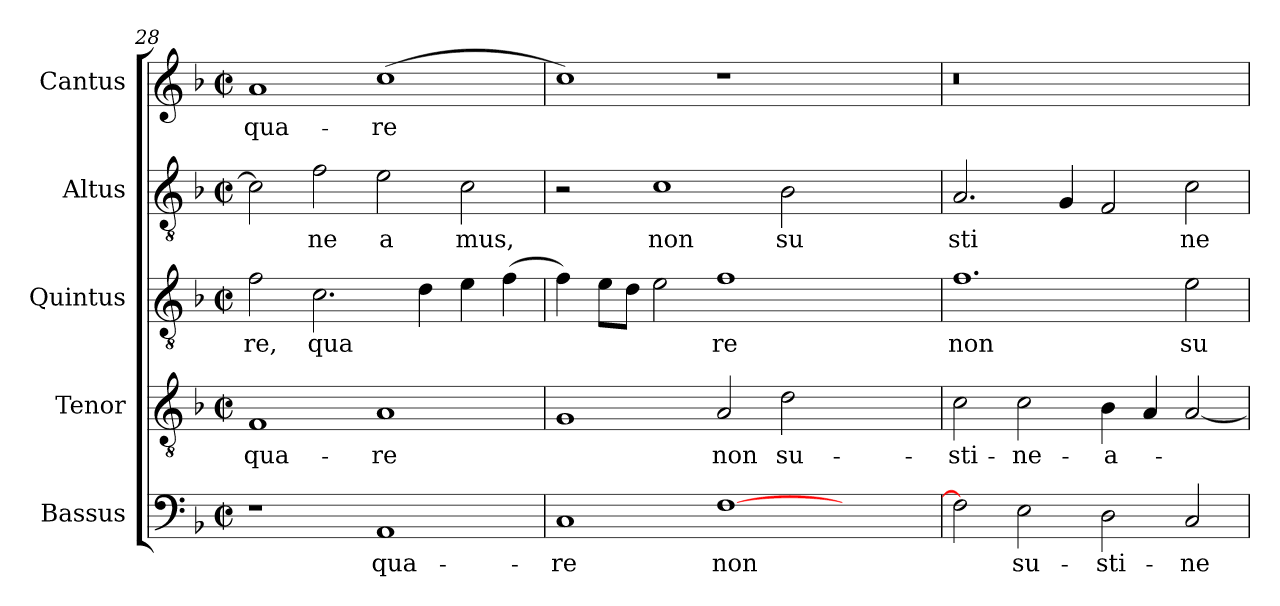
**kern	**text	**kern	**text	**kern	**text	**kern	**text	**kern	**text
*part5	*part5	*part4	*part4	*part3	*part3	*part2	*part2	*part1	*part1
*staff5	*staff5	*staff4	*staff4	*staff3	*staff3	*staff2	*staff2	*staff1	*staff1
*I"Bassus	*	*I"Tenor	*	*I"Quintus	*	*I"Altus	*	*I"Cantus	*
*clefF4	*	*clefGv2	*	*clefGv2	*	*clefGv2	*	*clefG2	*
*k[b-]	*	*k[b-]	*	*k[b-]	*	*k[b-]	*	*k[b-]	*
*F:	*	*F:	*	*F:	*	*F:	*	*F:	*
*M2/2	*	*M2/2	*	*M2/2	*	*M2/2	*	*M2/2	*
*met(c|)	*	*met(c|)	*	*met(c|)	*	*met(c|)	*	*met(c|)	*
=28	=28	=28	=28	=28	=28	=28	=28	=28	=28
!	!	!	!LO:LY:b:cj	!	!LO:LY:b:cj	!	!	!	!LO:LY:b:cj
1r	.	1F	qua-	2f\	re,	2c\]	.	1a	qua-
!	!	!	!	!	!LO:LY:b	!	!LO:LY:b:cj	!	!
.	.	.	.	2.c\	qua	2f\	ne	.	.
!	!LO:LY:b:cj	!	!LO:LY:b:cj	!	!	!	!LO:LY:b:cj	!	!LO:LY:b:cj
1AA	qua-	1A	-re	.	.	2e\	a	(>1cc	-re
.	.	.	.	4d\	.	.	.	.	.
!	!	!	!	!	!	!	!LO:LY:b:cj	!	!
.	.	.	.	4e\	.	2c\	mus,	.	.
.	.	.	.	(>4f\	.	.	.	.	.
=29	=29	=29	=29	=29	=29	=29	=29	=29	=29
!	!LO:LY:b:cj	!	!	!	!	!	!	!	!
1C	-re	1G	.	4f\)	.	2r	.	1cc)	.
.	.	.	.	8e\L	.	.	.	.	.
.	.	.	.	8d\J	.	.	.	.	.
!	!	!	!	!	!	!	!LO:LY:b:cj	!	!
.	.	.	.	2e\	.	1c	non	.	.
!	!LO:LY:b	!	!LO:LY:b:cj	!	!LO:LY:b:cj	!	!	!LO:N:vis=1	!
[>1F	non	2A/	non	1f	re	.	.	0r	.
!	!	!	!LO:LY:b:cj	!	!	!	!LO:LY:b:cj	!	!
.	.	2d\	su-	.	.	2B-\	su	.	.
1ryy	.	1ryy	.	1ryy	.	1ryy	.	.	.
=30	=30	=30	=30	=30	=30	=30	=30	=30	=30
!	!	!	!LO:LY:b:cj	!	!LO:LY:b:cj	!	!LO:LY:b:cj	!	!
2F\]	.	2c\	-sti-	1.f	non	2.A/	sti	0r	.
!	!LO:LY:b:cj	!	!LO:LY:b:cj	!	!	!	!	!	!
2E\	su-	2c\	-ne-	.	.	.	.	.	.
.	.	.	.	.	.	4G/	.	.	.
!	!LO:LY:b:cj	!	!LO:LY:b:cj	!	!	!	!	!	!
2D\	-sti-	4B-\	-a-	.	.	2F/	.	.	.
.	.	4A/	.	.	.	.	.	.	.
!	!LO:LY:b:cj	!	!	!	!LO:LY:b:cj	!	!LO:LY:b:cj	!	!
2C/	-ne-	[<2A/	.	2e\	su	2c\	ne	.	.
=	=	=	=	=	=	=	=	=	=
*-	*-	*-	*-	*-	*-	*-	*-	*-	*-
